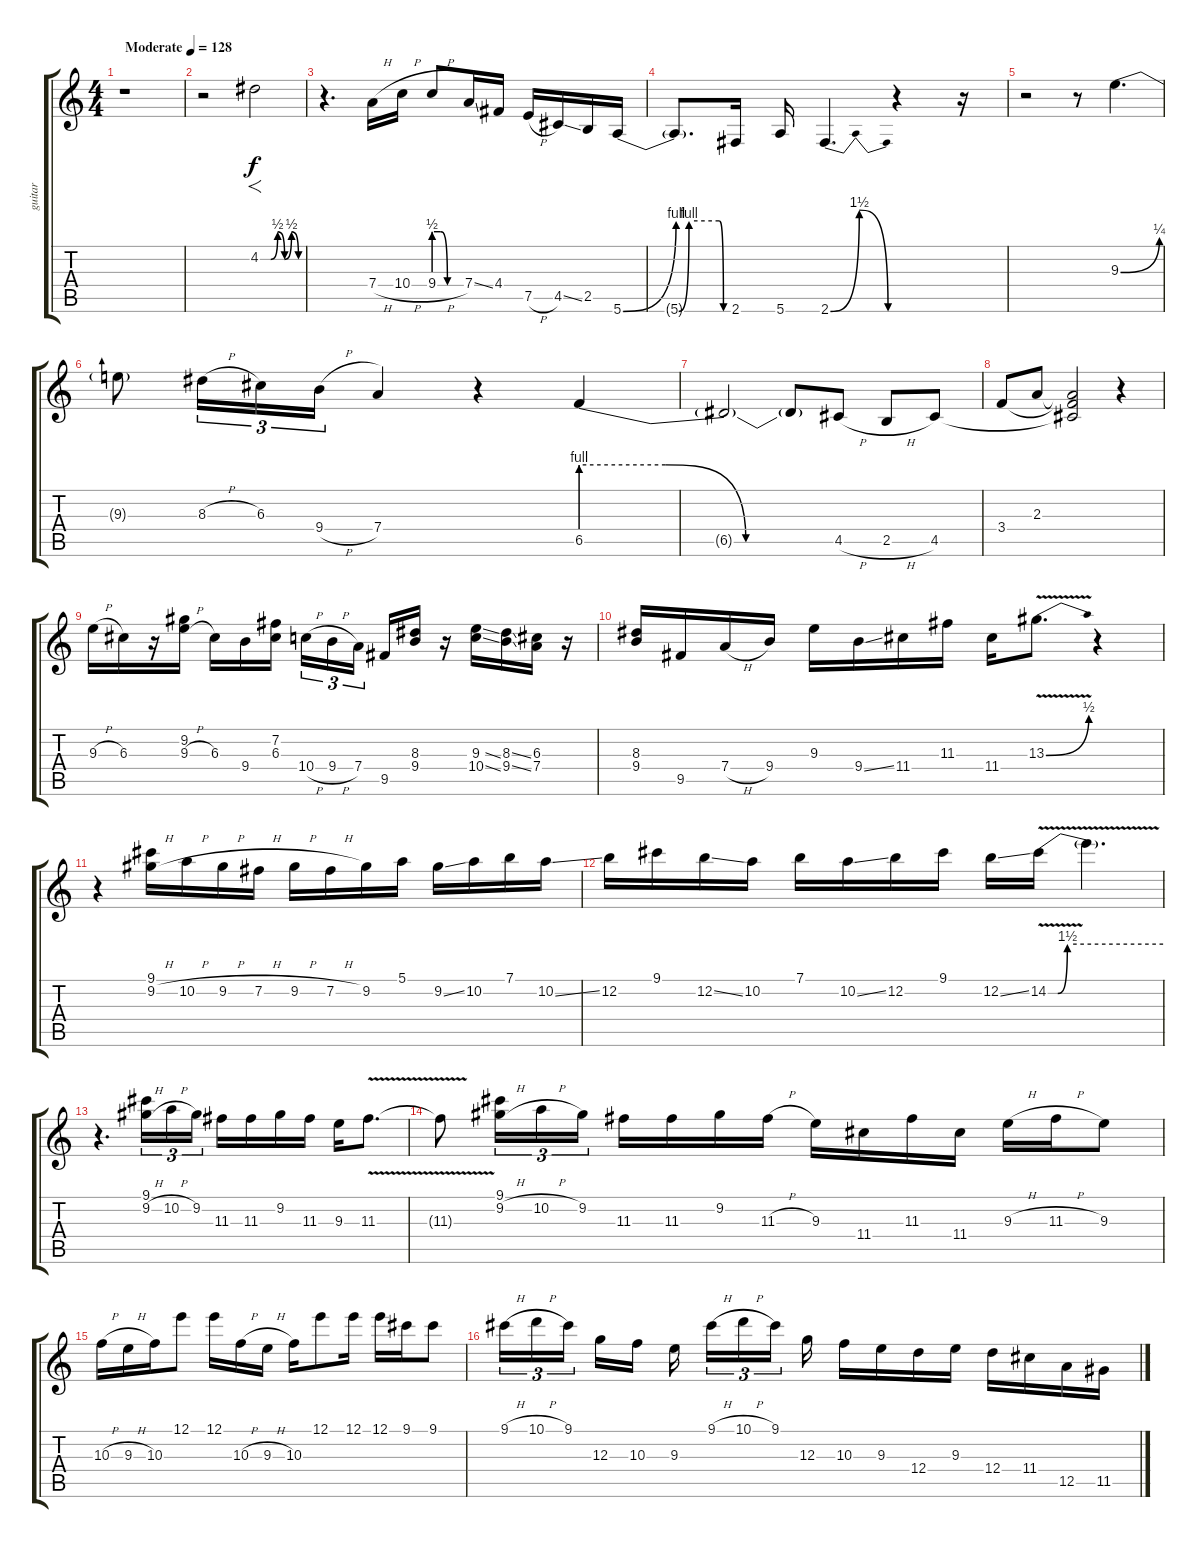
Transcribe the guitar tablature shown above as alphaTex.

\track ("guitar" "guitar") {instrument overdrivenguitar}
\staff {score tabs}
\tuning (E4 B3 G3 D3 A2 E2) {hide}
\ts (4 4)
\tempo (128 "Moderate")
\clef g2
\ks c
r.1{dy f instrument overdrivenguitar} |
r.2 4.2{be (custom 0 0 15 0 25 2 35 0 45 2 55 0 60 0)}.2{f} |
r.4{d} 7.4{h}.16 10.4{h}.16 9.4{be (custom 0 2 15 2 30 0 60 0) h}.8 7.4{ss}.16 4.4.16 7.5{h}.16 4.5{ss}.16 2.5.16 5.6{be (bend 0 0 60 4)}.16 |
5.6{be (custom 0 0 3 0 15 4 50 4 55 0 60 0) t}.8{d} 2.6.16 5.6.16 2.6{be (bendrelease 0 0 14 6 39 6 60 0)}.4{d} r.4 r.16 |
r.2 r.8 9.3{be (bend 0 0 60 1)}.4{d} |
9.3{t}.8 8.3{h}.16{tu (3 2)} 6.3.16{tu (3 2)} 9.4{h}.16{tu (3 2)} 7.4.4 r.4 6.5{be (custom 0 4 20 4 39 0 60 0)}.4 |
6.5{t}.2 6.5{t}.8 4.5{h}.8 2.5{h}.8 4.5.8 |
3.4.8 2.3.8 (2.3{t} 3.4{t} 4.5{t}).2 r.4 |
9.3{h}.16 6.3.16 r.16 (9.2 9.3{h}).16 6.3.16 9.4.16 (7.2 6.3).16{beam splitsecondary} 10.4{h}.16{tu (3 2)} 9.4{h}.16{tu (3 2)} 7.4.16{tu (3 2) beam splitsecondary} 9.5.16 (8.3 9.4).16 r.16 (9.3{ss} 10.4{ss}).16 (8.3{ss} 9.4{ss}).16 (6.3 7.4).16 r.16 |
(8.3 9.4).16 9.5.16 7.4{h}.16 9.4.16 9.3.16 9.4{ss}.16 11.4.16 11.3.16 11.4.16 13.3{be (bend 0 0 60 2) v}.8{d} r.4 |
r.4 (9.1 9.2{h}).16 10.2{h}.16 9.2{h}.16 7.2{h}.16 9.2{h}.16 7.2{h}.16 9.2.16 5.1.16 9.2{ss}.16 10.2.16 7.1.16 10.2{ss}.16 |
12.2.16 9.1.16 12.2{ss}.16 10.2.16 7.1.16 10.2{ss}.16 12.2.16 9.1.16 12.2{ss}.16 14.2{be (custom 0 0 5 0 10 6 60 6) v}.16 14.2{t}.4{d} |
r.4{d} (9.1 9.2{h}).16{tu (3 2)} 10.2{h}.16{tu (3 2)} 9.2.16{tu (3 2)} 11.3.16 11.3.16 9.2.16 11.3.16 9.3.16 11.3{v}.8{d} |
11.3{t}.8 (9.1 9.2{h}).16{tu (3 2)} 10.2{h}.16{tu (3 2)} 9.2.16{tu (3 2)} 11.3.16 11.3.16 9.2.16 11.3{h}.16 9.3.16 11.4.16 11.3.16 11.4.16 9.3{h}.16 11.3{h}.16 9.3.8 |
10.3{h}.16 9.3{h}.16 10.3.16 12.1.8 12.1.16 10.3{h}.16 9.3{h}.16 10.3.16 12.1.8 12.1.16 12.1.16 9.1.16 9.1.8 |
9.1{h}.16{tu (3 2)} 10.1{h}.16{tu (3 2)} 9.1.16{tu (3 2) beam splitsecondary} 12.3.16 10.3.16 9.3.16{beam splitsecondary} 9.1{h}.16{tu (3 2)} 10.1{h}.16{tu (3 2)} 9.1.16{tu (3 2) beam splitsecondary} 12.3.16 10.3.16 9.3.16 12.4.16 9.3.16 12.4.16 11.4.16 12.5.16 11.5.16
